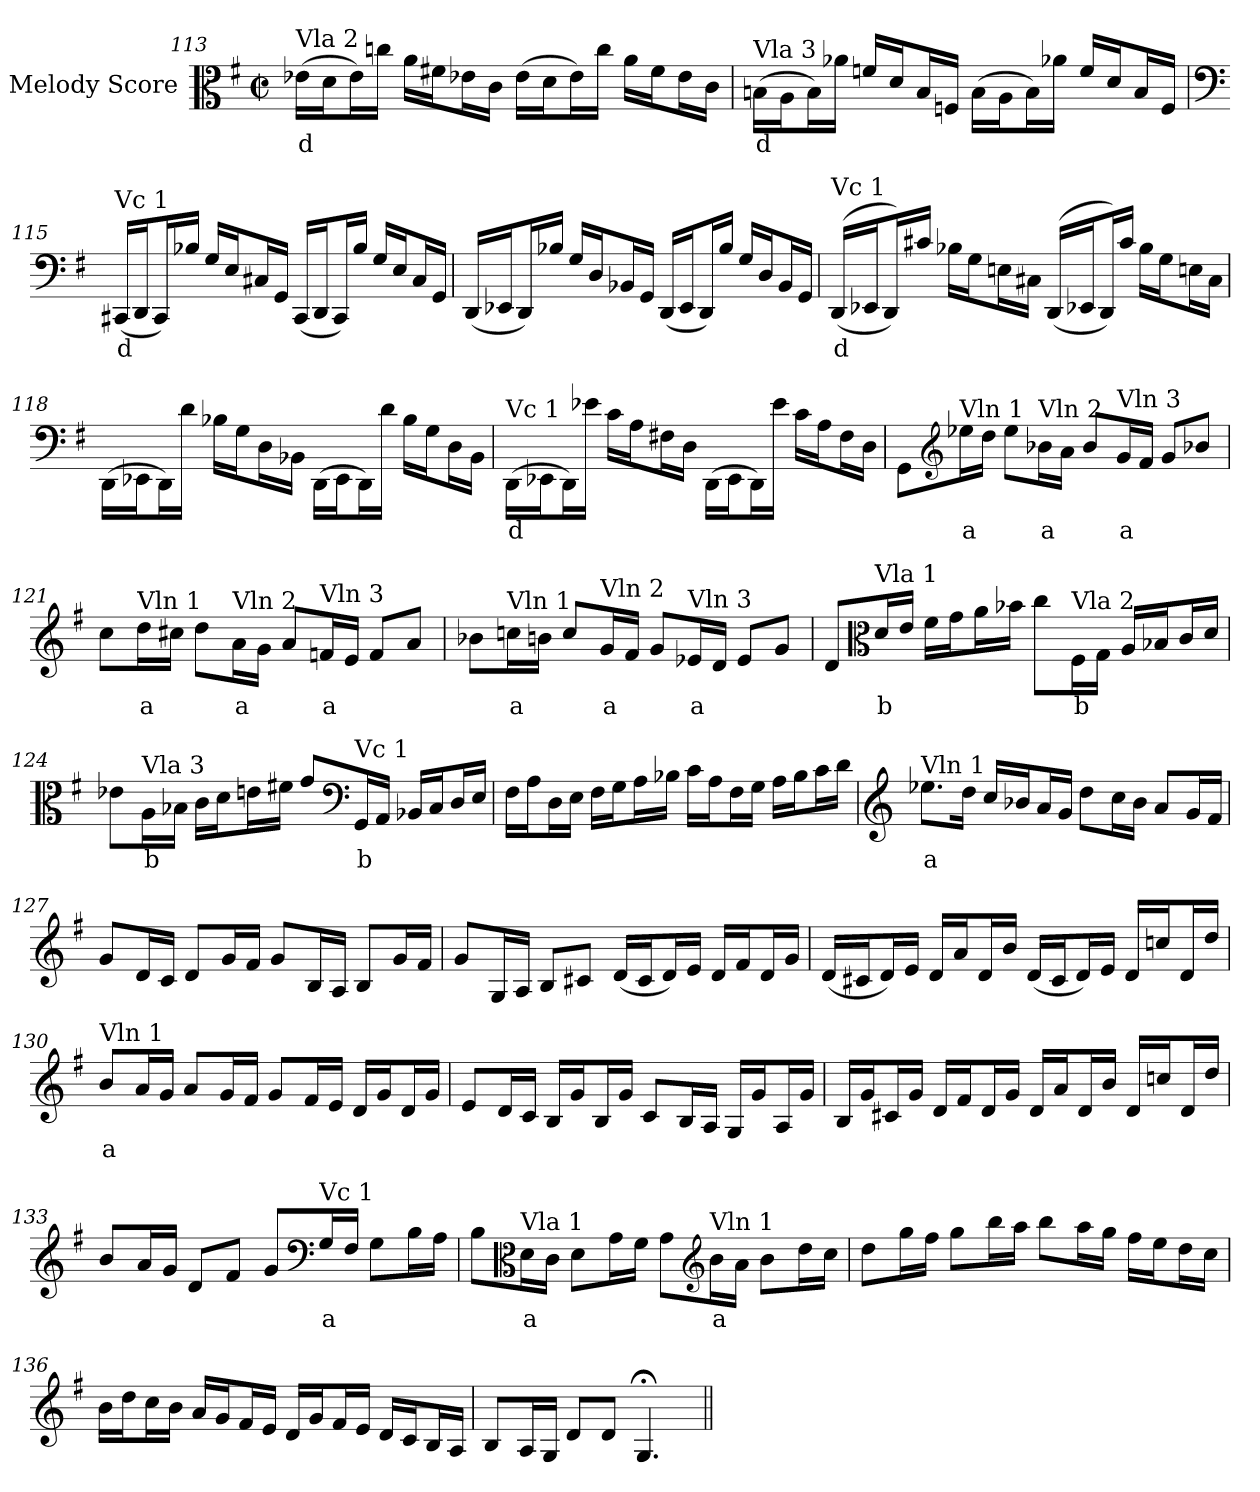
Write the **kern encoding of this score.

**kern	**text
*part1	*part1
*staff1	*staff1
*I"Melody Score	*
*clefC3	*
*k[f#]	*
*M4/4	*
*met(c|)	*
=113	=113
!LO:TX:a:t=Vla 2	!
!	!LO:LY:b:color=#FF0000
(16e-X\LL	d
16d\J	.
16e-\L)	.
16ccn\JJ	.
16a\LL	.
16f#X\J	.
16e-X\L	.
16c\JJ	.
(16e-\LL	.
16d\J	.
16e-\L)	.
16cc\JJ	.
16a\LL	.
16f#\J	.
16e-\L	.
16c\JJ	.
=114	=114
!LO:TX:a:t=Vla 3	!
!	!LO:LY:b:color=#FF0000
(16Bn\LL	d
16A\J	.
16B\L)	.
16a-X\JJ	.
16fn/LL	.
16d/J	.
16B/L	.
16Fn/JJ	.
(16B\LL	.
16A\J	.
16B\L)	.
16a-X\JJ	.
16f/LL	.
16d/J	.
16B/L	.
16F/JJ	.
=115	=115
*clefF4	*
!LO:TX:a:t=Vc 1	!
!	!LO:LY:b:color=#FF0000
(16CC#X/LL	d
16DD/J	.
16CC#/L)	.
16B-X/JJ	.
16G/LL	.
16E/J	.
16C#X/L	.
16GG/JJ	.
(16CC#/LL	.
16DD/J	.
16CC#/L)	.
16B-/JJ	.
16G/LL	.
16E/J	.
16C#/L	.
16GG/JJ	.
=116	=116
(16DD/LL	.
16EE-X/J	.
16DD/L)	.
16B-X/JJ	.
16G/LL	.
16D/J	.
16BB-X/L	.
16GG/JJ	.
(16DD/LL	.
16EE-/J	.
16DD/L)	.
16B-/JJ	.
16G/LL	.
16D/J	.
16BB-/L	.
16GG/JJ	.
=117	=117
!LO:TX:a:t=Vc 1	!
!	!LO:LY:b:color=#FF0000
((16DD/LL	d
16EE-X/J	.
16DD/L))	.
16c#X/JJ	.
16B-X\LL	.
16G\J	.
16En\L	.
16C#X\JJ	.
((16DD/LL	.
16EE-X/J	.
16DD/L))	.
16c#/JJ	.
16B-\LL	.
16G\J	.
16En\L	.
16C#\JJ	.
=118	=118
(16DD\LL	.
16EE-X\J	.
16DD\L)	.
16d\JJ	.
16B-X\LL	.
16G\J	.
16D\L	.
16BB-X\JJ	.
(16DD\LL	.
16EE-\J	.
16DD\L)	.
16d\JJ	.
16B-\LL	.
16G\J	.
16D\L	.
16BB-\JJ	.
=119	=119
!LO:TX:a:t=Vc 1	!
!	!LO:LY:b:color=#FF0000
(16DD\LL	d
16EE-X\J	.
16DD\L)	.
16e-X\JJ	.
16c\LL	.
16A\J	.
16F#X\L	.
16D\JJ	.
(16DD\LL	.
16EE-\J	.
16DD\L)	.
16e-\JJ	.
16c\LL	.
16A\J	.
16F#\L	.
16D\JJ	.
=120	=120
8GG\L	.
*clefG2	*
!LO:TX:a:t=Vln 1	!
!	!LO:LY:b:color=#FF0000
16ee-X\L	a
16dd\JJ	.
8ee-\L	.
!LO:TX:a:t=Vln 2	!
!	!LO:LY:b:color=#FF0000
16b-\L	a
16a\JJ	.
8b-/L	.
!LO:TX:a:t=Vln 3	!
!	!LO:LY:b:color=#FF0000
16g/L	a
16f#/JJ	.
8g/L	.
8b-X/J	.
=121	=121
8cc\L	.
!LO:TX:a:t=Vln 1	!
!	!LO:LY:b:color=#FF0000
16dd\L	a
16cc#X\JJ	.
8dd\L	.
!LO:TX:a:t=Vln 2	!
!	!LO:LY:b:color=#FF0000
16a\L	a
16g\JJ	.
8a/L	.
!LO:TX:a:t=Vln 3	!
!	!LO:LY:b:color=#FF0000
16fn/L	a
16e/JJ	.
8f/L	.
8a/J	.
=122	=122
8b-X\L	.
!LO:TX:a:t=Vln 1	!
!	!LO:LY:b:color=#FF0000
16ccn\L	a
16b\JJ	.
8cc/L	.
!LO:TX:a:t=Vln 2	!
!	!LO:LY:b:color=#FF0000
16g/L	a
16f#/JJ	.
8g/L	.
!LO:TX:a:t=Vln 3	!
!	!LO:LY:b:color=#FF0000
16e-X/L	a
16d/JJ	.
8e-/L	.
8g/J	.
=123	=123
8d/L	.
*clefC3	*
!LO:TX:a:t=Vla 1	!
!	!LO:LY:b:color=#FF0000
16d/L	b
16e/JJ	.
16f#\LL	.
16g\J	.
16a\L	.
16b-X\JJ	.
8cc\L	.
!LO:TX:a:t=Vla 2	!
!	!LO:LY:b:color=#FF0000
16F#\L	b
16G\JJ	.
16A/LL	.
16B-X/J	.
16c/L	.
16d/JJ	.
=124	=124
8e-X\L	.
!LO:TX:a:t=Vla 3	!
!	!LO:LY:b:color=#FF0000
16A\L	b
16B-X\JJ	.
16c\LL	.
16d\J	.
16en\L	.
16f#X\JJ	.
8g/L	.
*clefF4	*
!LO:TX:a:t=Vc 1	!
!	!LO:LY:b:color=#FF0000
16GG/L	b
16AA/JJ	.
16BB-/LL	.
16C/J	.
16D/L	.
16E/JJ	.
=125	=125
16F#\LL	.
16A\J	.
16D\L	.
16E\JJ	.
16F#\LL	.
16G\J	.
16A\L	.
16B-X\JJ	.
16c\LL	.
16A\J	.
16F#\L	.
16G\JJ	.
16A\LL	.
16B-\J	.
16c\L	.
16d\JJ	.
=126	=126
*clefG2	*
!LO:TX:a:t=Vln 1	!
!	!LO:LY:b:color=#FF0000
8.ee-X\L	a
16dd\Jk	.
16cc/LL	.
16b-X/J	.
16a/L	.
16g/JJ	.
8dd\L	.
16cc\L	.
16b-\JJ	.
8a/L	.
16g/L	.
16f#/JJ	.
=127	=127
8g/L	.
16d/L	.
16c/JJ	.
8d/L	.
16g/L	.
16f#/JJ	.
8g/L	.
16B/L	.
16A/JJ	.
8B/L	.
16g/L	.
16f#/JJ	.
=128	=128
8g/L	.
16G/L	.
16A/JJ	.
8B/L	.
8c#X/J	.
(16d/LL	.
16c#/J	.
16d/L)	.
16e/JJ	.
16d/LL	.
16f#/J	.
16d/L	.
16g/JJ	.
=129	=129
(16d/LL	.
16c#X/J	.
16d/L)	.
16e/JJ	.
16d/LL	.
16a/J	.
16d/L	.
16b/JJ	.
(16d/LL	.
16c#/J	.
16d/L)	.
16e/JJ	.
16d/LL	.
16ccn/J	.
16d/L	.
16dd/JJ	.
=130	=130
!LO:TX:a:t=Vln 1	!
!	!LO:LY:b:color=#FF0000
8b/L	a
16a/L	.
16g/JJ	.
8a/L	.
16g/L	.
16f#/JJ	.
8g/L	.
16f#/L	.
16e/JJ	.
16d/LL	.
16g/J	.
16d/L	.
16g/JJ	.
=131	=131
8e/L	.
16d/L	.
16c/JJ	.
16B/LL	.
16g/J	.
16B/L	.
16g/JJ	.
8c/L	.
16B/L	.
16A/JJ	.
16G/LL	.
16g/J	.
16A/L	.
16g/JJ	.
=132	=132
16B/LL	.
16g/J	.
16c#X/L	.
16g/JJ	.
16d/LL	.
16f#/J	.
16d/L	.
16g/JJ	.
16d/LL	.
16a/J	.
16d/L	.
16b/JJ	.
16d/LL	.
16ccn/J	.
16d/L	.
16dd/JJ	.
=133	=133
8b/L	.
16a/L	.
16g/JJ	.
8d/L	.
8f#/J	.
8g/L	.
*clefF4	*
!LO:TX:a:t=Vc 1	!
!	!LO:LY:b:color=#FF0000
16G/L	a
16F#/JJ	.
8G\L	.
16B\L	.
16A\JJ	.
=134	=134
8B\L	.
*clefC3	*
!LO:TX:a:t=Vla 1	!
!	!LO:LY:b:color=#FF0000
16d\L	a
16c\JJ	.
8d\L	.
16g\L	.
16f#\JJ	.
8g\L	.
*clefG2	*
!LO:TX:a:t=Vln 1	!
!	!LO:LY:b:color=#FF0000
16b\L	a
16a\JJ	.
8b\L	.
16dd\L	.
16cc\JJ	.
=135	=135
8dd\L	.
16gg\L	.
16ff#\JJ	.
8gg\L	.
16bb\L	.
16aa\JJ	.
8bb\L	.
16aa\L	.
16gg\JJ	.
16ff#\LL	.
16ee\J	.
16dd\L	.
16cc\JJ	.
=136	=136
16b\LL	.
16dd\J	.
16cc\L	.
16b\JJ	.
16a/LL	.
16g/J	.
16f#/L	.
16e/JJ	.
16d/LL	.
16g/J	.
16f#/L	.
16e/JJ	.
16d/LL	.
16c/J	.
16B/L	.
16A/JJ	.
=137	=137
8B/L	.
16A/L	.
16G/JJ	.
8d/L	.
8d/J	.
4.G;</	.
=||	=||
*-	*-
